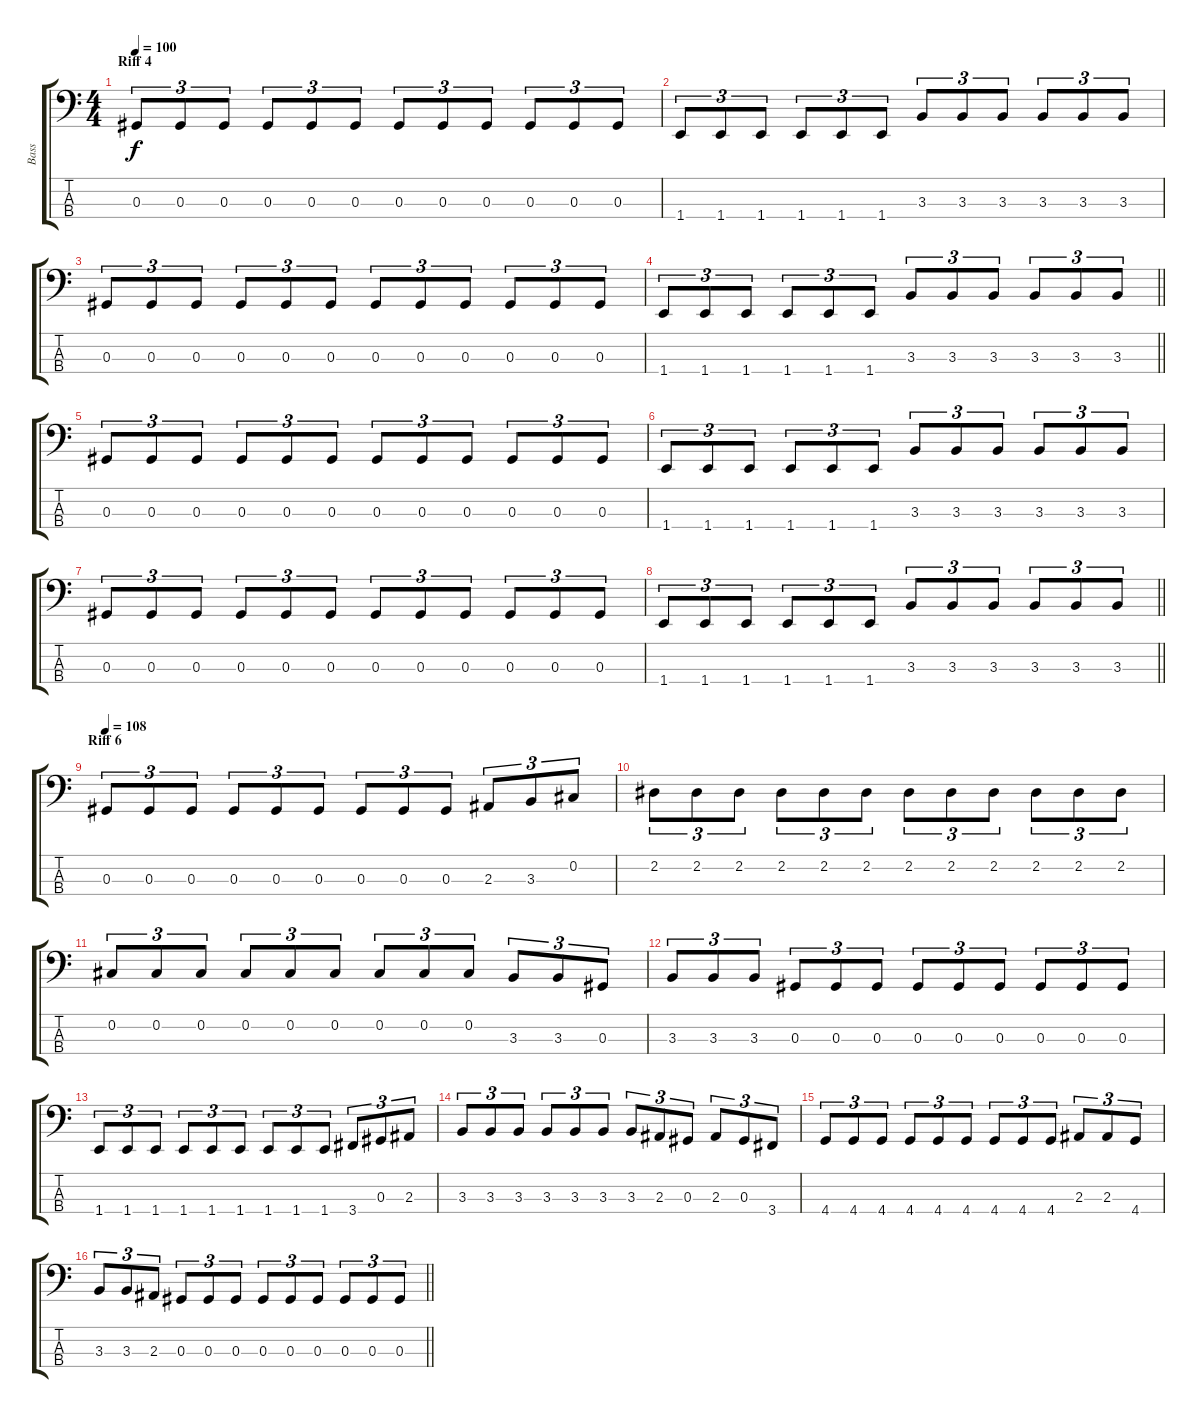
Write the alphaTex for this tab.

\track ("Bass" "Bass") {instrument electricbassfinger}
\staff {score tabs}
\tuning (Gb2 Db2 Ab1 Eb1) {hide}
\ts (4 4)
\section ("" "Riff 4")
\tempo 100
\clef f4
\ks c
0.3.8{tu (3 2) dy f} 0.3.8{tu (3 2)} 0.3.8{tu (3 2)} 0.3.8{tu (3 2)} 0.3.8{tu (3 2)} 0.3.8{tu (3 2)} 0.3.8{tu (3 2)} 0.3.8{tu (3 2)} 0.3.8{tu (3 2)} 0.3.8{tu (3 2)} 0.3.8{tu (3 2)} 0.3.8{tu (3 2)} |
1.4.8{tu (3 2)} 1.4.8{tu (3 2)} 1.4.8{tu (3 2)} 1.4.8{tu (3 2)} 1.4.8{tu (3 2)} 1.4.8{tu (3 2)} 3.3.8{tu (3 2)} 3.3.8{tu (3 2)} 3.3.8{tu (3 2)} 3.3.8{tu (3 2)} 3.3.8{tu (3 2)} 3.3.8{tu (3 2)} |
0.3.8{tu (3 2)} 0.3.8{tu (3 2)} 0.3.8{tu (3 2)} 0.3.8{tu (3 2)} 0.3.8{tu (3 2)} 0.3.8{tu (3 2)} 0.3.8{tu (3 2)} 0.3.8{tu (3 2)} 0.3.8{tu (3 2)} 0.3.8{tu (3 2)} 0.3.8{tu (3 2)} 0.3.8{tu (3 2)} |
\barLineRight lightlight
1.4.8{tu (3 2)} 1.4.8{tu (3 2)} 1.4.8{tu (3 2)} 1.4.8{tu (3 2)} 1.4.8{tu (3 2)} 1.4.8{tu (3 2)} 3.3.8{tu (3 2)} 3.3.8{tu (3 2)} 3.3.8{tu (3 2)} 3.3.8{tu (3 2)} 3.3.8{tu (3 2)} 3.3.8{tu (3 2)} |
0.3.8{tu (3 2)} 0.3.8{tu (3 2)} 0.3.8{tu (3 2)} 0.3.8{tu (3 2)} 0.3.8{tu (3 2)} 0.3.8{tu (3 2)} 0.3.8{tu (3 2)} 0.3.8{tu (3 2)} 0.3.8{tu (3 2)} 0.3.8{tu (3 2)} 0.3.8{tu (3 2)} 0.3.8{tu (3 2)} |
1.4.8{tu (3 2)} 1.4.8{tu (3 2)} 1.4.8{tu (3 2)} 1.4.8{tu (3 2)} 1.4.8{tu (3 2)} 1.4.8{tu (3 2)} 3.3.8{tu (3 2)} 3.3.8{tu (3 2)} 3.3.8{tu (3 2)} 3.3.8{tu (3 2)} 3.3.8{tu (3 2)} 3.3.8{tu (3 2)} |
0.3.8{tu (3 2)} 0.3.8{tu (3 2)} 0.3.8{tu (3 2)} 0.3.8{tu (3 2)} 0.3.8{tu (3 2)} 0.3.8{tu (3 2)} 0.3.8{tu (3 2)} 0.3.8{tu (3 2)} 0.3.8{tu (3 2)} 0.3.8{tu (3 2)} 0.3.8{tu (3 2)} 0.3.8{tu (3 2)} |
\barLineRight lightlight
1.4.8{tu (3 2)} 1.4.8{tu (3 2)} 1.4.8{tu (3 2)} 1.4.8{tu (3 2)} 1.4.8{tu (3 2)} 1.4.8{tu (3 2)} 3.3.8{tu (3 2)} 3.3.8{tu (3 2)} 3.3.8{tu (3 2)} 3.3.8{tu (3 2)} 3.3.8{tu (3 2)} 3.3.8{tu (3 2)} |
\section ("" "Riff 6")
\tempo 108
0.3.8{tu (3 2)} 0.3.8{tu (3 2)} 0.3.8{tu (3 2)} 0.3.8{tu (3 2)} 0.3.8{tu (3 2)} 0.3.8{tu (3 2)} 0.3.8{tu (3 2)} 0.3.8{tu (3 2)} 0.3.8{tu (3 2)} 2.3.8{tu (3 2)} 3.3.8{tu (3 2)} 0.2.8{tu (3 2)} |
2.2.8{tu (3 2)} 2.2.8{tu (3 2)} 2.2.8{tu (3 2)} 2.2.8{tu (3 2)} 2.2.8{tu (3 2)} 2.2.8{tu (3 2)} 2.2.8{tu (3 2)} 2.2.8{tu (3 2)} 2.2.8{tu (3 2)} 2.2.8{tu (3 2)} 2.2.8{tu (3 2)} 2.2.8{tu (3 2)} |
0.2.8{tu (3 2)} 0.2.8{tu (3 2)} 0.2.8{tu (3 2)} 0.2.8{tu (3 2)} 0.2.8{tu (3 2)} 0.2.8{tu (3 2)} 0.2.8{tu (3 2)} 0.2.8{tu (3 2)} 0.2.8{tu (3 2)} 3.3.8{tu (3 2)} 3.3.8{tu (3 2)} 0.3.8{tu (3 2)} |
3.3.8{tu (3 2)} 3.3.8{tu (3 2)} 3.3.8{tu (3 2)} 0.3.8{tu (3 2)} 0.3.8{tu (3 2)} 0.3.8{tu (3 2)} 0.3.8{tu (3 2)} 0.3.8{tu (3 2)} 0.3.8{tu (3 2)} 0.3.8{tu (3 2)} 0.3.8{tu (3 2)} 0.3.8{tu (3 2)} |
1.4.8{tu (3 2)} 1.4.8{tu (3 2)} 1.4.8{tu (3 2)} 1.4.8{tu (3 2)} 1.4.8{tu (3 2)} 1.4.8{tu (3 2)} 1.4.8{tu (3 2)} 1.4.8{tu (3 2)} 1.4.8{tu (3 2)} 3.4.8{tu (3 2)} 0.3.8{tu (3 2)} 2.3.8{tu (3 2)} |
3.3.8{tu (3 2)} 3.3.8{tu (3 2)} 3.3.8{tu (3 2)} 3.3.8{tu (3 2)} 3.3.8{tu (3 2)} 3.3.8{tu (3 2)} 3.3.8{tu (3 2)} 2.3.8{tu (3 2)} 0.3.8{tu (3 2)} 2.3.8{tu (3 2)} 0.3.8{tu (3 2)} 3.4.8{tu (3 2)} |
4.4.8{tu (3 2)} 4.4.8{tu (3 2)} 4.4.8{tu (3 2)} 4.4.8{tu (3 2)} 4.4.8{tu (3 2)} 4.4.8{tu (3 2)} 4.4.8{tu (3 2)} 4.4.8{tu (3 2)} 4.4.8{tu (3 2)} 2.3.8{tu (3 2)} 2.3.8{tu (3 2)} 4.4.8{tu (3 2)} |
\barLineRight lightlight
3.3.8{tu (3 2)} 3.3.8{tu (3 2)} 2.3.8{tu (3 2)} 0.3.8{tu (3 2)} 0.3.8{tu (3 2)} 0.3.8{tu (3 2)} 0.3.8{tu (3 2)} 0.3.8{tu (3 2)} 0.3.8{tu (3 2)} 0.3.8{tu (3 2)} 0.3.8{tu (3 2)} 0.3.8{tu (3 2)}
